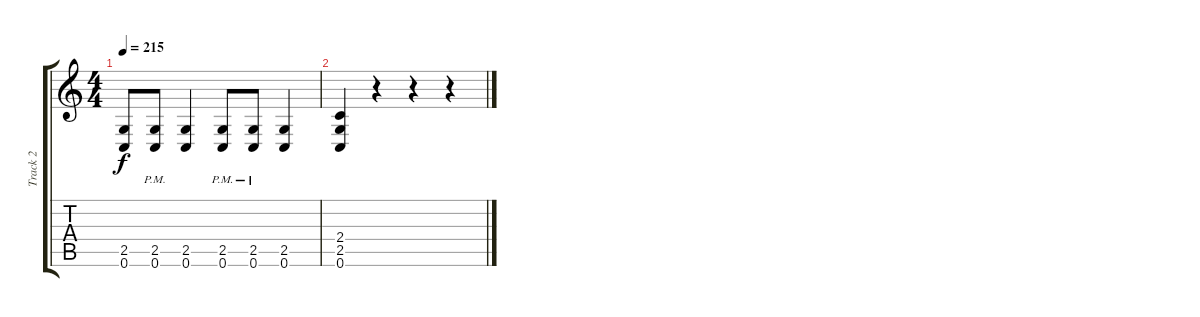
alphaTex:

\track ("Track 2" "Track 2") {instrument distortionguitar}
\staff {score tabs}
\tuning (C4 G3 Eb3 Bb2 F2 C2) {hide}
\ts (4 4)
\tempo 215
\clef g2
\ks c
(2.5{t} 0.6{t}).8{dy f} (2.5{pm} 0.6{pm}).8 (2.5 0.6).4 (2.5{pm} 0.6{pm}).8 (2.5{pm} 0.6{pm}).8 (2.5 0.6).4 |
(2.4 2.5 0.6).4 r.4 r.4 r.4
